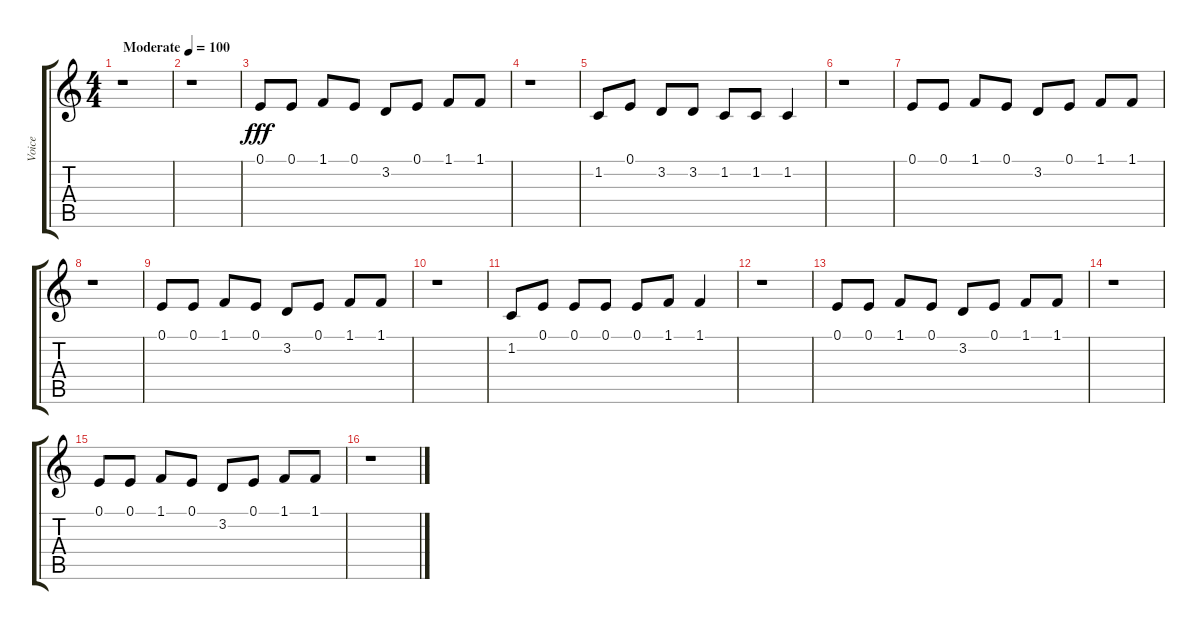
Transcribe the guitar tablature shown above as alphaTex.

\track ("Voice" "Voice") {instrument whistle}
\staff {score tabs}
\tuning (E4 B3 G3 D3 A2 E2) {hide}
\ts (4 4)
\tempo (100 "Moderate")
\clef g2
\ks c
r.1{dy fff instrument whistle} |
r.1 |
0.1.8 0.1.8 1.1.8 0.1.8 3.2.8 0.1.8 1.1.8 1.1.8 |
r.1 |
1.2.8 0.1.8 3.2.8 3.2.8 1.2.8 1.2.8 1.2.4 |
r.1 |
0.1.8 0.1.8 1.1.8 0.1.8 3.2.8 0.1.8 1.1.8 1.1.8 |
r.1 |
0.1.8 0.1.8 1.1.8 0.1.8 3.2.8 0.1.8 1.1.8 1.1.8 |
r.1 |
1.2.8 0.1.8 0.1.8 0.1.8 0.1.8 1.1.8 1.1.4 |
r.1 |
0.1.8 0.1.8 1.1.8 0.1.8 3.2.8 0.1.8 1.1.8 1.1.8 |
r.1 |
0.1.8 0.1.8 1.1.8 0.1.8 3.2.8 0.1.8 1.1.8 1.1.8 |
r.1
